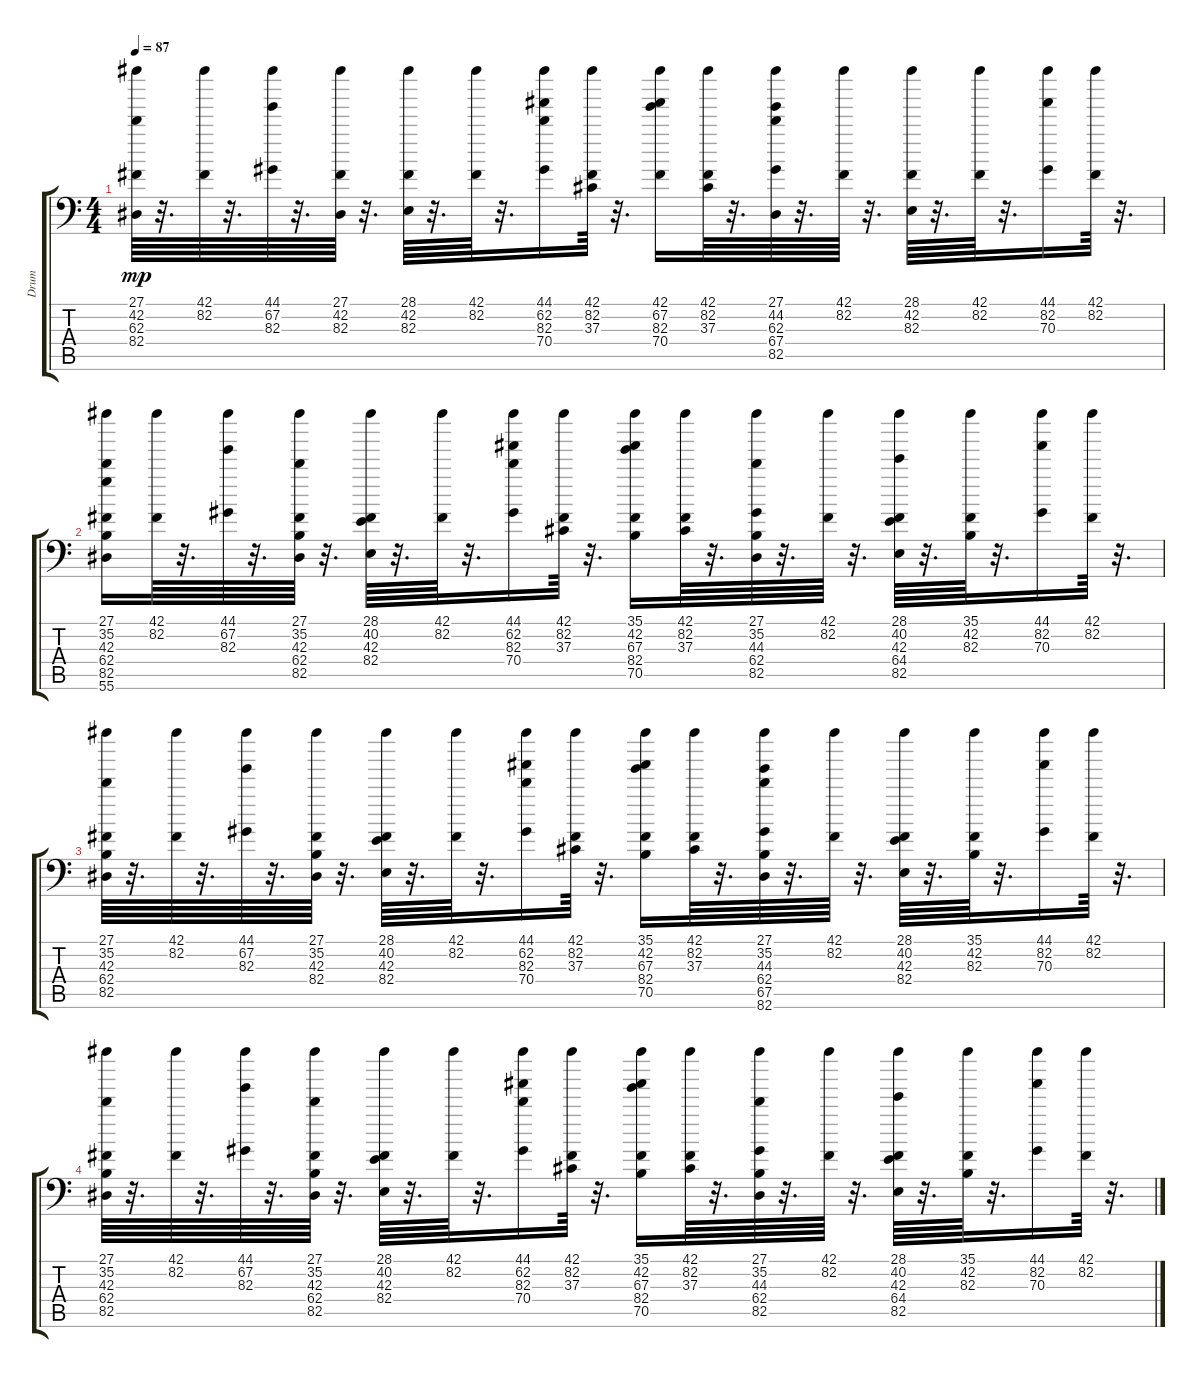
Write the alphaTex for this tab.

\track ("Drum" "Drum") {instrument acousticgrandpiano}
\staff {score tabs}
\tuning (C-1 C-1 C-1 C-1 C-1 C-1) {hide}
\ts (4 4)
\tempo 87
\clef f4
\ks c
(27.1 42.2 62.3 82.4).64{dy mp} r.32{d} (42.1 82.2).64 r.32{d} (44.1 67.2 82.3).64 r.32{d} (27.1 42.2 82.3).64 r.32{d} (28.1 42.2 82.3).64 r.32{d} (42.1 82.2).64 r.32{d} (44.1 62.2 82.3 70.4).16 (42.1 82.2 37.3).64 r.32{d} (42.1 67.2 82.3 70.4).16 (42.1 82.2 37.3).64 r.32{d} (27.1 44.2 62.3 67.4 82.5).64 r.32{d} (42.1 82.2).64 r.32{d} (28.1 42.2 82.3).64 r.32{d} (42.1 82.2).64 r.32{d} (44.1 82.2 70.3).16 (42.1 82.2).64 r.32{d} |
(27.1 35.2 42.3 62.4 82.5 55.6).16 (42.1 82.2).64 r.32{d} (44.1 67.2 82.3).64 r.32{d} (27.1 35.2 42.3 62.4 82.5).64 r.32{d} (28.1 40.2 42.3 82.4).64 r.32{d} (42.1 82.2).64 r.32{d} (44.1 62.2 82.3 70.4).16 (42.1 82.2 37.3).64 r.32{d} (35.1 42.2 67.3 82.4 70.5).16 (42.1 82.2 37.3).64 r.32{d} (27.1 35.2 44.3 62.4 82.5).64 r.32{d} (42.1 82.2).64 r.32{d} (28.1 40.2 42.3 64.4 82.5).64 r.32{d} (35.1 42.2 82.3).64 r.32{d} (44.1 82.2 70.3).16 (42.1 82.2).64 r.32{d} |
(27.1 35.2 42.3 62.4 82.5).64 r.32{d} (42.1 82.2).64 r.32{d} (44.1 67.2 82.3).64 r.32{d} (27.1 35.2 42.3 82.4).64 r.32{d} (28.1 40.2 42.3 82.4).64 r.32{d} (42.1 82.2).64 r.32{d} (44.1 62.2 82.3 70.4).16 (42.1 82.2 37.3).64 r.32{d} (35.1 42.2 67.3 82.4 70.5).16 (42.1 82.2 37.3).64 r.32{d} (27.1 35.2 44.3 62.4 67.5 82.6).64 r.32{d} (42.1 82.2).64 r.32{d} (28.1 40.2 42.3 82.4).64 r.32{d} (35.1 42.2 82.3).64 r.32{d} (44.1 82.2 70.3).16 (42.1 82.2).64 r.32{d} |
(27.1 35.2 42.3 62.4 82.5).64 r.32{d} (42.1 82.2).64 r.32{d} (44.1 67.2 82.3).64 r.32{d} (27.1 35.2 42.3 62.4 82.5).64 r.32{d} (28.1 40.2 42.3 82.4).64 r.32{d} (42.1 82.2).64 r.32{d} (44.1 62.2 82.3 70.4).16 (42.1 82.2 37.3).64 r.32{d} (35.1 42.2 67.3 82.4 70.5).16 (42.1 82.2 37.3).64 r.32{d} (27.1 35.2 44.3 62.4 82.5).64 r.32{d} (42.1 82.2).64 r.32{d} (28.1 40.2 42.3 64.4 82.5).64 r.32{d} (35.1 42.2 82.3).64 r.32{d} (44.1 82.2 70.3).16 (42.1 82.2).64 r.32{d}
